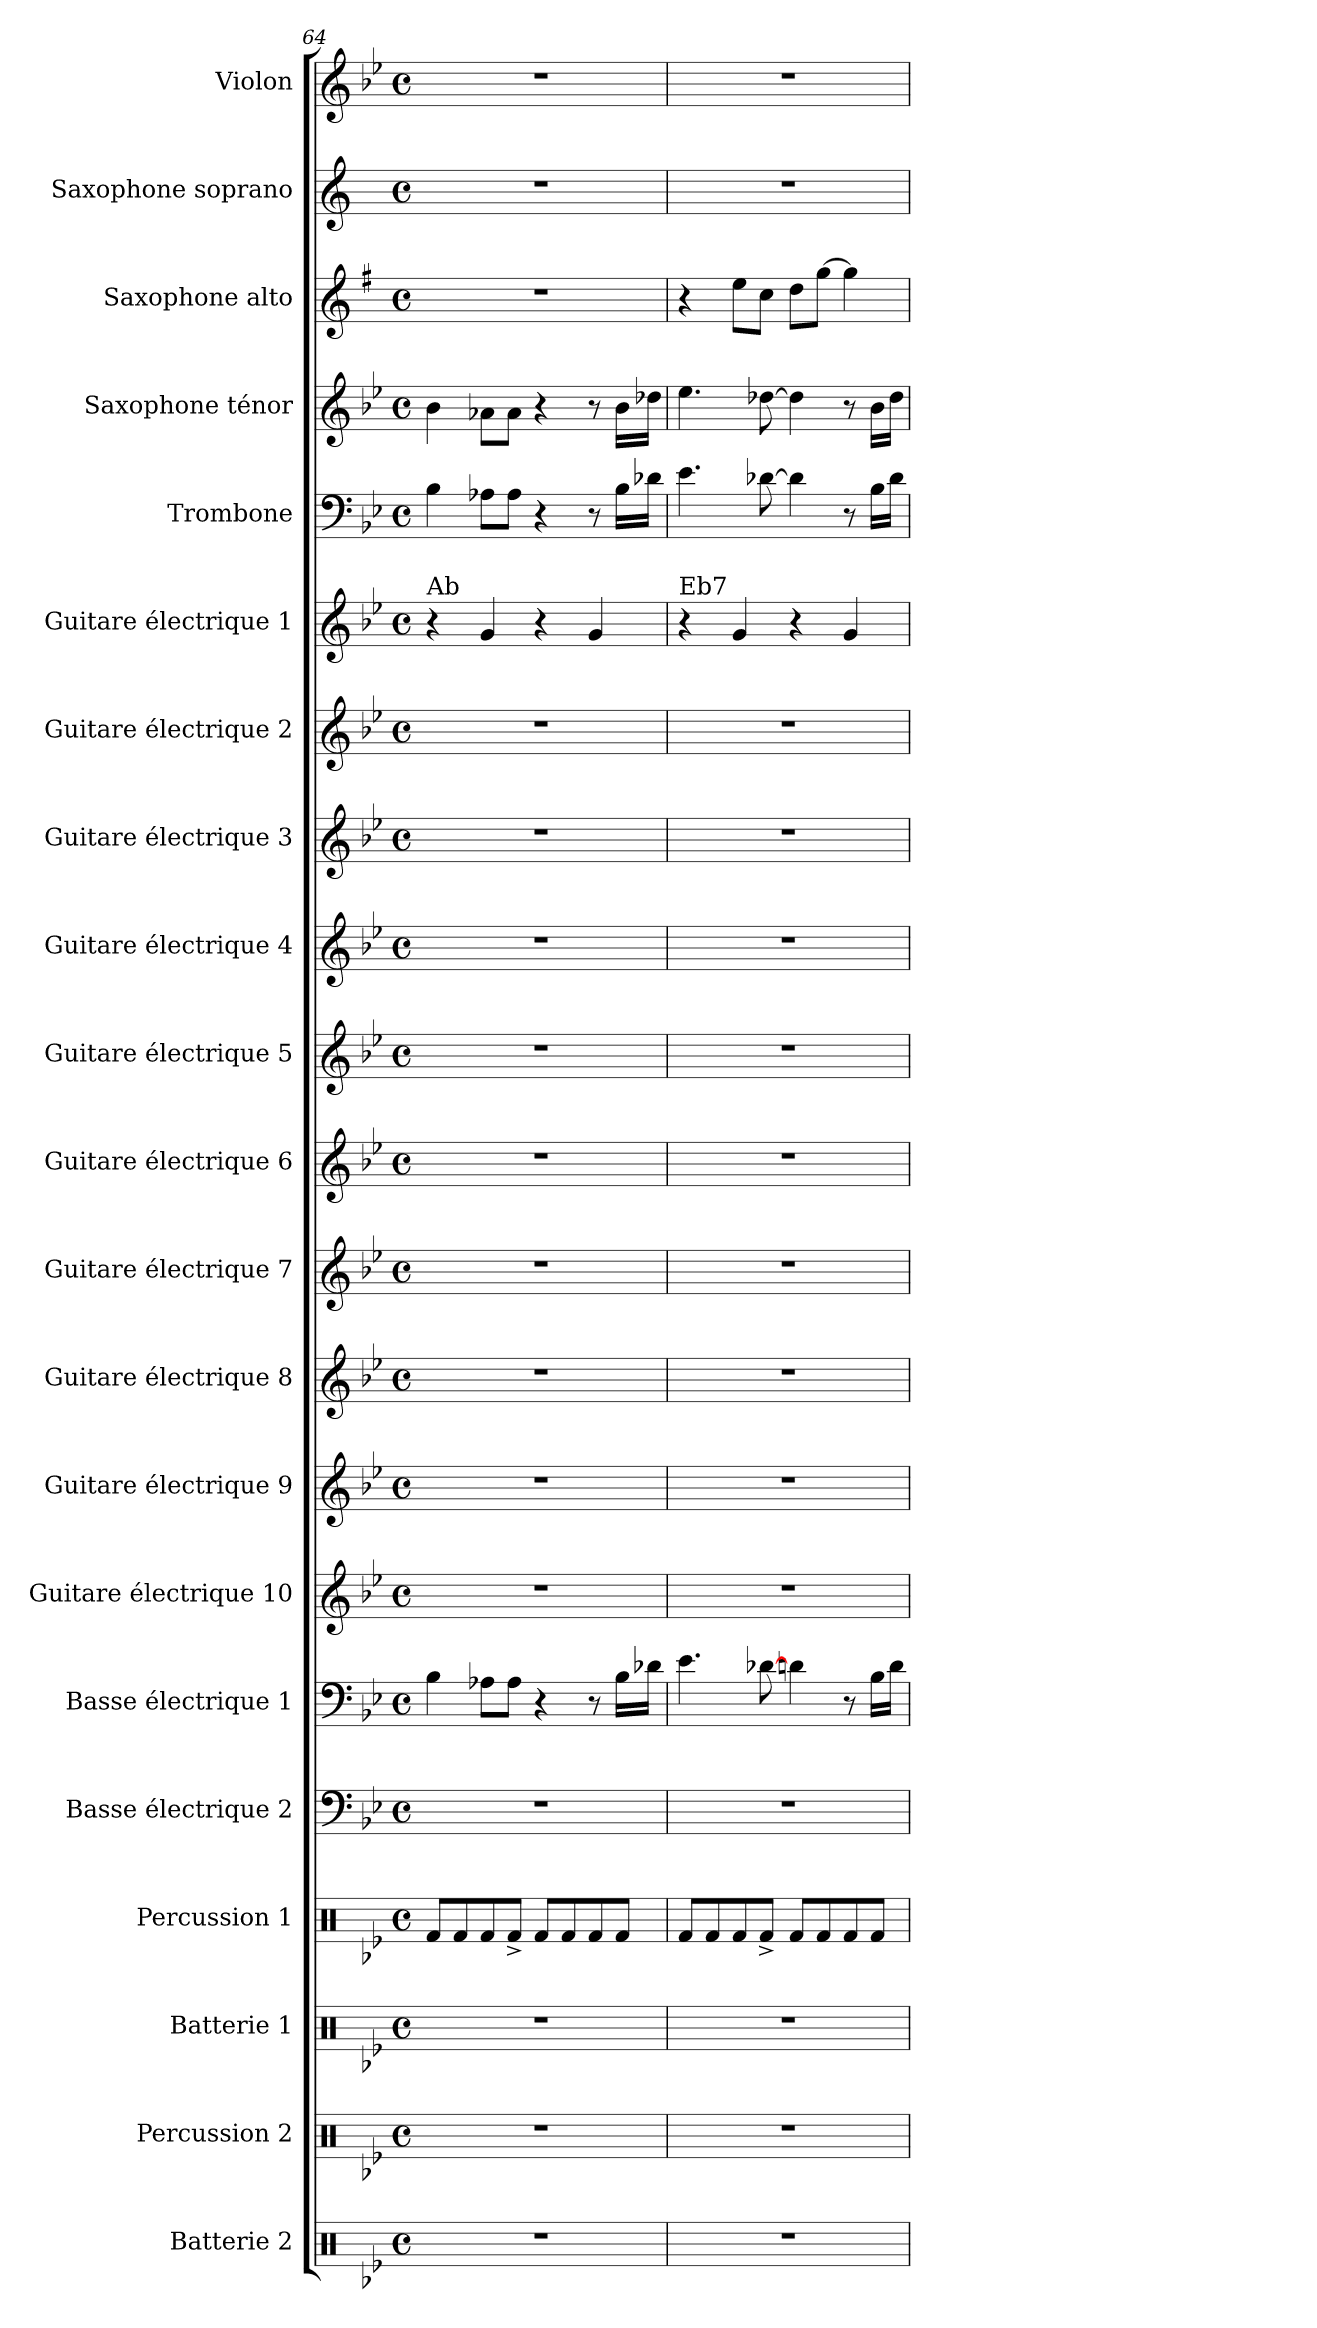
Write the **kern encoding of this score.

**kern	**kern	**kern	**kern	**kern	**kern	**kern	**kern	**kern	**kern	**kern	**kern	**kern	**kern	**kern	**kern	**kern	**kern	**kern	**kern	**kern
*part21	*part20	*part19	*part18	*part17	*part16	*part15	*part14	*part13	*part12	*part11	*part10	*part9	*part8	*part7	*part6	*part5	*part4	*part3	*part2	*part1
*staff21	*staff20	*staff19	*staff18	*staff17	*staff16	*staff15	*staff14	*staff13	*staff12	*staff11	*staff10	*staff9	*staff8	*staff7	*staff6	*staff5	*staff4	*staff3	*staff2	*staff1
*I"Batterie 2	*I"Percussion 2	*I"Batterie 1	*I"Percussion 1	*I"Basse électrique 2	*I"Basse électrique 1	*I"Guitare électrique 10	*I"Guitare électrique 9	*I"Guitare électrique 8	*I"Guitare électrique 7	*I"Guitare électrique 6	*I"Guitare électrique 5	*I"Guitare électrique 4	*I"Guitare électrique 3	*I"Guitare électrique 2	*I"Guitare électrique 1	*I"Trombone	*I"Saxophone ténor	*I"Saxophone alto	*I"Saxophone soprano	*I"Violon
*I'Batt. 2	*I'Perc. 2	*I'Batt. 1	*I'Perc. 1	*I'B.ƒ. 2	*I'B.ƒ. 1	*I'Gtr.ƒ. 10	*I'Gtr.ƒ. 9	*I'Gtr.ƒ. 8	*I'Gtr.ƒ. 7	*I'Gtr.ƒ. 6	*I'Gtr.ƒ. 5	*I'Gtr.ƒ. 4	*I'Gtr.ƒ. 3	*I'Gtr.ƒ. 2	*I'Gtr.ƒ. 1	*I'Tbn.	*I'Sx. T.	*I'Sx. A.	*I'Sx. S.	*I'Vln.
*clefX	*clefX	*clefX	*clefX	*clefF4	*clefF4	*clefG2	*clefG2	*clefG2	*clefG2	*clefG2	*clefG2	*clefG2	*clefG2	*clefG2	*clefG2	*clefF4	*clefG2	*clefG2	*clefG2	*clefG2
*	*	*	*	*ITrd7c12	*ITrd7c12	*ITrd7c12	*ITrd7c12	*ITrd7c12	*ITrd7c12	*ITrd7c12	*ITrd7c12	*ITrd7c12	*ITrd7c12	*ITrd7c12	*ITrd7c12	*	*ITrd8c14	*ITrd5c9	*ITrd1c2	*
*k[b-e-]	*k[b-e-]	*k[b-e-]	*k[b-e-]	*k[b-e-]	*k[b-e-]	*k[b-e-]	*k[b-e-]	*k[b-e-]	*k[b-e-]	*k[b-e-]	*k[b-e-]	*k[b-e-]	*k[b-e-]	*k[b-e-]	*k[b-e-]	*k[b-e-]	*k[b-e-]	*k[b-e-]	*k[b-e-]	*k[b-e-]
*B-:	*B-:	*B-:	*B-:	*B-:	*B-:	*B-:	*B-:	*B-:	*B-:	*B-:	*B-:	*B-:	*B-:	*B-:	*B-:	*B-:	*B-:	*B-:	*B-:	*B-:
*M4/4	*M4/4	*M4/4	*M4/4	*M4/4	*M4/4	*M4/4	*M4/4	*M4/4	*M4/4	*M4/4	*M4/4	*M4/4	*M4/4	*M4/4	*M4/4	*M4/4	*M4/4	*M4/4	*M4/4	*M4/4
*met(c)	*met(c)	*met(c)	*met(c)	*met(c)	*met(c)	*met(c)	*met(c)	*met(c)	*met(c)	*met(c)	*met(c)	*met(c)	*met(c)	*met(c)	*met(c)	*met(c)	*met(c)	*met(c)	*met(c)	*met(c)
=64	=64	=64	=64	=64	=64	=64	=64	=64	=64	=64	=64	=64	=64	=64	=64	=64	=64	=64	=64	=64
!	!	!	!	!	!	!	!	!	!	!	!	!	!	!	!LO:TX:a:t=Ab	!	!	!	!	!
1r	1r	1r	8Rf/L	1r	4BB-\	1r	1r	1r	1r	1r	1r	1r	1r	1r	4r	4B-\	4B-\	1r	1r	1r
.	.	.	8Rf/	.	.	.	.	.	.	.	.	.	.	.	.	.	.	.	.	.
.	.	.	8Rf/	.	8AA-X\L	.	.	.	.	.	.	.	.	.	4G/	8A-X\L	8A-X\L	.	.	.
.	.	.	8Rf^</J	.	8AA-\J	.	.	.	.	.	.	.	.	.	.	8A-\J	8A-\J	.	.	.
.	.	.	8Rf/L	.	4r	.	.	.	.	.	.	.	.	.	4r	4r	4r	.	.	.
.	.	.	8Rf/	.	.	.	.	.	.	.	.	.	.	.	.	.	.	.	.	.
.	.	.	8Rf/	.	8r	.	.	.	.	.	.	.	.	.	4G/	8r	8r	.	.	.
.	.	.	8Rf/J	.	16BB-\LL	.	.	.	.	.	.	.	.	.	.	16B-\LL	16B-\LL	.	.	.
.	.	.	.	.	16D-X\JJ	.	.	.	.	.	.	.	.	.	.	16d-X\JJ	16d-X\JJ	.	.	.
!!LO:PB:g=z
=65	=65	=65	=65	=65	=65	=65	=65	=65	=65	=65	=65	=65	=65	=65	=65	=65	=65	=65	=65	=65
!	!	!	!	!	!	!	!	!	!	!	!	!	!	!	!LO:TX:a:t=Eb7	!	!	!	!	!
1r	1r	1r	8Rf/L	1r	4.E-\	1r	1r	1r	1r	1r	1r	1r	1r	1r	4r	4.e-\	4.e-\	4r	1r	1r
.	.	.	8Rf/	.	.	.	.	.	.	.	.	.	.	.	.	.	.	.	.	.
.	.	.	8Rf/	.	.	.	.	.	.	.	.	.	.	.	4G/	.	.	8g\L	.	.
.	.	.	8Rf^</J	.	[8D-X\	.	.	.	.	.	.	.	.	.	.	[8d-X\	[8d-X\	8e-\J	.	.
.	.	.	8Rf/L	.	4D\	.	.	.	.	.	.	.	.	.	4r	4d-\]	4d-\]	8f\L	.	.
.	.	.	8Rf/	.	.	.	.	.	.	.	.	.	.	.	.	.	.	[8b-\J	.	.
.	.	.	8Rf/	.	8r	.	.	.	.	.	.	.	.	.	4G/	8r	8r	4b-\]	.	.
.	.	.	8Rf/J	.	16BB-\LL	.	.	.	.	.	.	.	.	.	.	16B-\LL	16B-\LL	.	.	.
.	.	.	.	.	16D\JJ	.	.	.	.	.	.	.	.	.	.	16d-\JJ	16d-\JJ	.	.	.
=	=	=	=	=	=	=	=	=	=	=	=	=	=	=	=	=	=	=	=	=
*-	*-	*-	*-	*-	*-	*-	*-	*-	*-	*-	*-	*-	*-	*-	*-	*-	*-	*-	*-	*-
